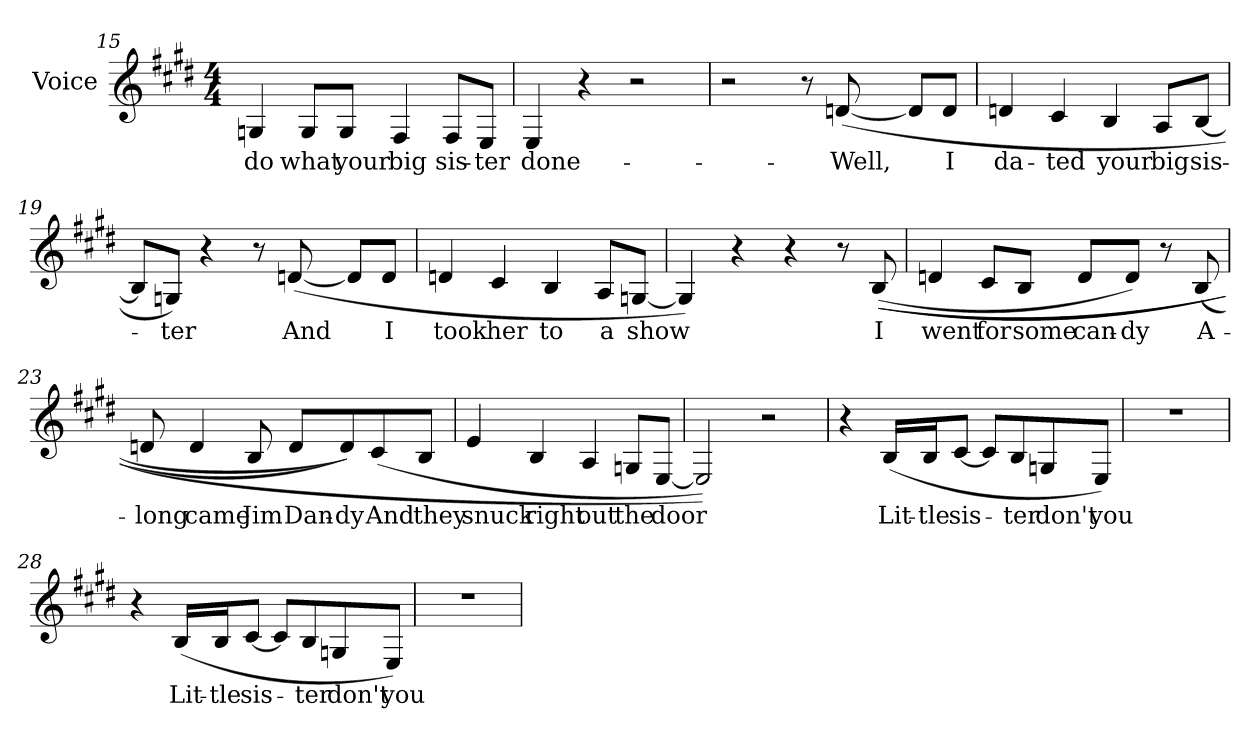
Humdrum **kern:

**kern	**text
*part1	*part1
*staff1	*staff1
*I"Voice	*
*I'Voice	*
*clefG2	*
*k[f#c#g#d#]	*
*E:	*
*M4/4	*
=15	=15
!	!LO:LY:b:color=#000000
4Gni/	do
!	!LO:LY:b:color=#000000
8Gi/L	what
!	!LO:LY:b:color=#000000
8Gi/J	your
!	!LO:LY:b:color=#000000
4F#i/	big
!	!LO:LY:b:color=#000000
8F#i/L	sis-
!	!LO:LY:b:color=#000000
8Ei/J	-ter
=16	=16
!	!LO:LY:b:color=#000000
4Ei/	done-
4r	.
2r	.
=17	=17
2r	.
8r	.
!	!LO:LY:b:color=#000000
([8dni/	-Well,
8di/L]	.
!	!LO:LY:b:color=#000000
8di/J	I
!!LO:LB:g=z
=18	=18
!	!LO:LY:b:color=#000000
4dni/	da-
!	!LO:LY:b:color=#000000
4c#i/	-ted
!	!LO:LY:b:color=#000000
4Bi/	your
!	!LO:LY:b:color=#000000
8Ai/L	big
!	!LO:LY:b:color=#000000
[8Bi/J	sis-
=19	=19
8Bi/L]	.
!	!LO:LY:b:color=#000000
8Gni/J)	-ter
4r	.
8r	.
!	!LO:LY:b:color=#000000
([8dni/	And
8di/L]	.
!	!LO:LY:b:color=#000000
8di/J	I
=20	=20
!	!LO:LY:b:color=#000000
4dni/	took
!	!LO:LY:b:color=#000000
4c#i/	her
!	!LO:LY:b:color=#000000
4Bi/	to
!	!LO:LY:b:color=#000000
8Ai/L	a
!	!LO:LY:b:color=#000000
[8Gni/J	show
=21	=21
4Gi/])	.
4r	.
4r	.
8r	.
!	!LO:LY:b:color=#000000
(((8Bi/	I
!!LO:LB:g=z
=22	=22
!	!LO:LY:b:color=#000000
4dni/	went
!	!LO:LY:b:color=#000000
8c#i/L	for
!	!LO:LY:b:color=#000000
8Bi/J	some
!	!LO:LY:b:color=#000000
8di/L	can-
!	!LO:LY:b:color=#000000
8di/J)	-dy
8r	.
!	!LO:LY:b:color=#000000
(8Bi/	A-
=23	=23
!	!LO:LY:b:color=#000000
8dni/	-long
!	!LO:LY:b:color=#000000
4di/	came
!	!LO:LY:b:color=#000000
8Bi/	Jim
!	!LO:LY:b:color=#000000
8di/L	Dan-
!	!LO:LY:b:color=#000000
8di/))	-dy
!	!LO:LY:b:color=#000000
(8c#i/	And
!	!LO:LY:b:color=#000000
8Bi/J	they
=24	=24
!	!LO:LY:b:color=#000000
4ei/	snuck
!	!LO:LY:b:color=#000000
4Bi/	right
!	!LO:LY:b:color=#000000
4Ai/	out
!	!LO:LY:b:color=#000000
8Gni/L	the
!	!LO:LY:b:color=#000000
[8Ei/J	door
!!LO:LB:g=z
=25	=25
2Ei/]))	.
2r	.
=26	=26
4r	.
!	!LO:LY:b:color=#000000
(16Bi/LL	Lit-
!	!LO:LY:b:color=#000000
16Bi/J	-tle
!	!LO:LY:b:color=#000000
[8c#i/J	sis-
8c#i/L]	.
!	!LO:LY:b:color=#000000
8Bi/	-ter
!	!LO:LY:b:color=#000000
8Gni/	don't
!	!LO:LY:b:color=#000000
8Ei/J)	you
=27	=27
1r	.
=28	=28
4r	.
!	!LO:LY:b:color=#000000
(16Bi/LL	Lit-
!	!LO:LY:b:color=#000000
16Bi/J	-tle
!	!LO:LY:b:color=#000000
[8c#i/J	sis-
8c#i/L]	.
!	!LO:LY:b:color=#000000
8Bi/	-ter
!	!LO:LY:b:color=#000000
8Gni/	don't
!	!LO:LY:b:color=#000000
8Ei/J)	you
=29	=29
1r	.
=	=
*-	*-
